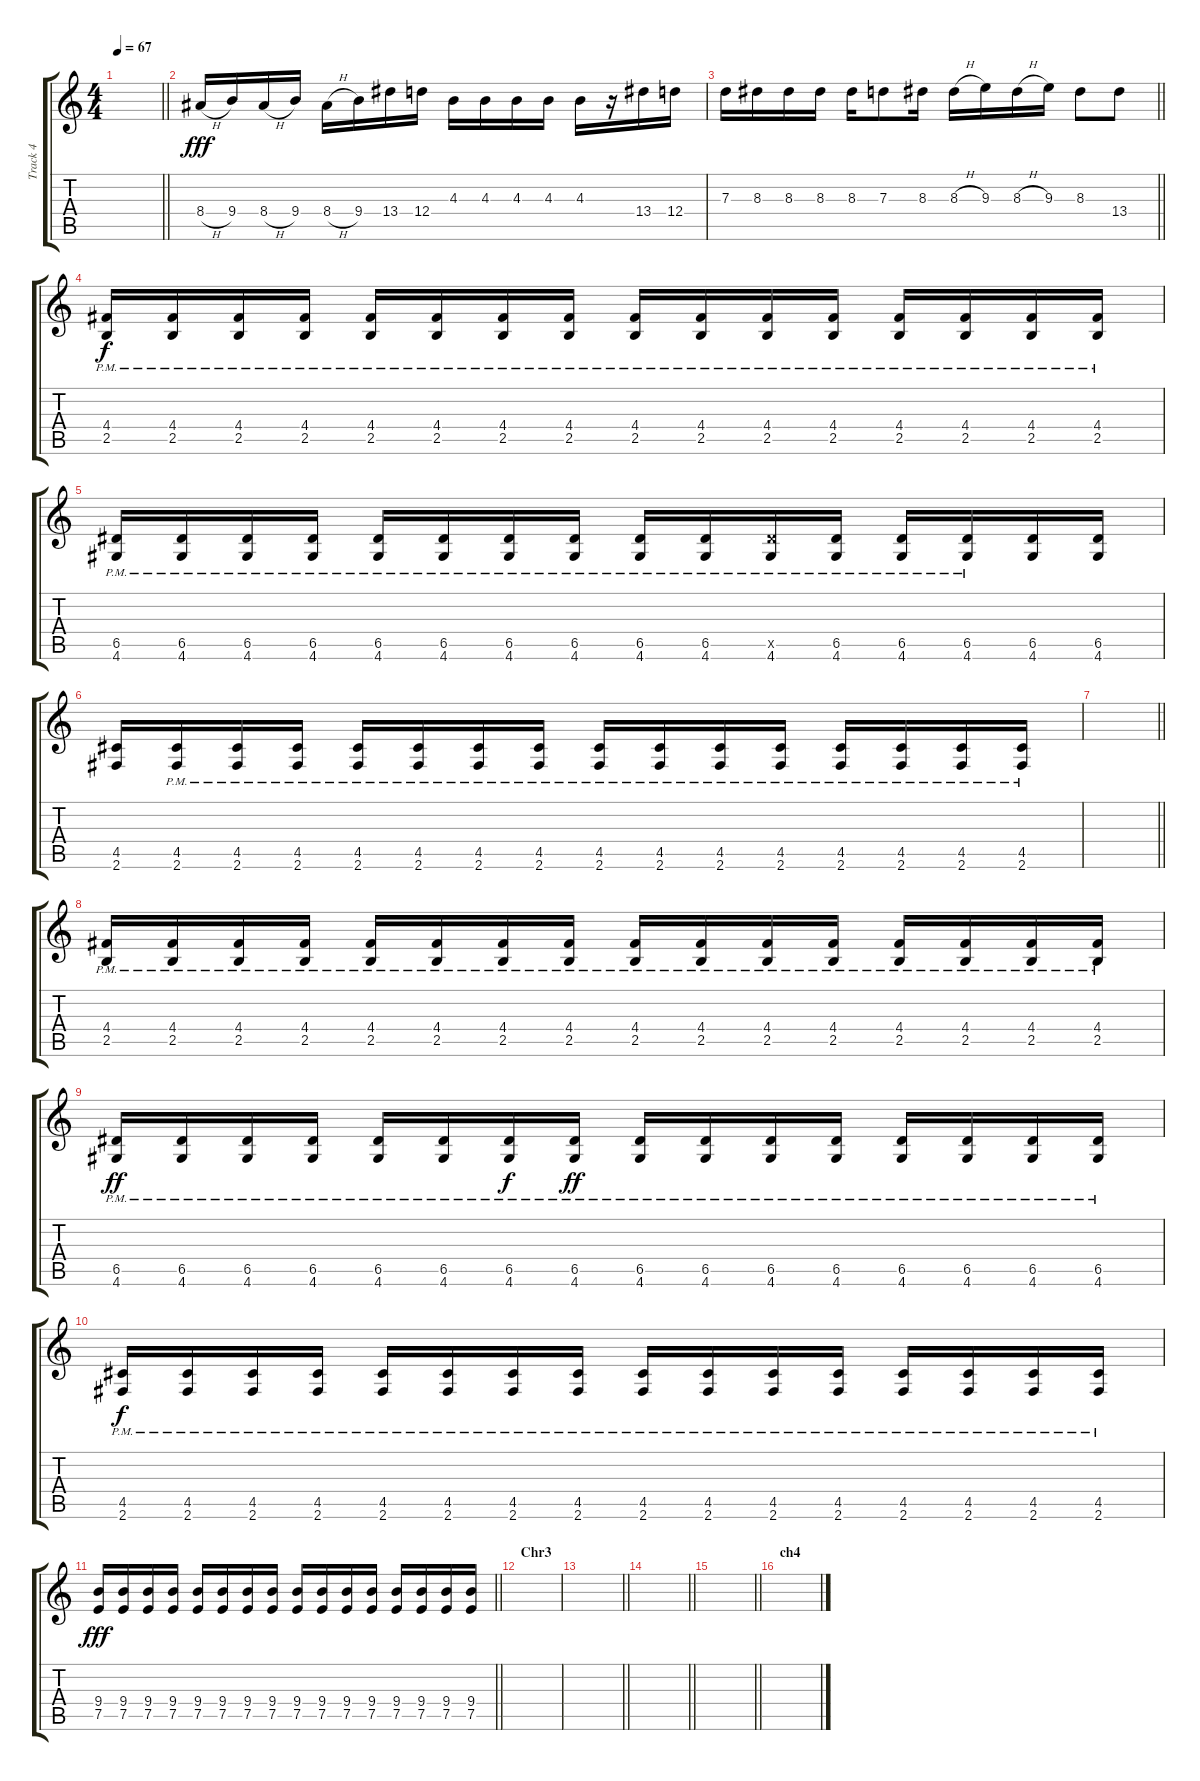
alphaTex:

\track ("Track 4" "Track 4") {instrument distortionguitar}
\staff {score tabs}
\tuning (E4 B3 G3 D3 A2 E2) {hide}
\ts (4 4)
\tempo 67
\clef g2
\barLineRight lightlight
\ks c
|
\section ("" "")
8.4{h}.16{dy fff} 9.4.16 8.4{h}.16 9.4.16 8.4{h}.16 9.4.16 13.4.16 12.4.16 4.3.16 4.3.16 4.3.16 4.3.16 4.3.16 r.16 13.4.16 12.4.16 |
\barLineRight lightlight
7.3.16 8.3.16 8.3.16 8.3.16 8.3.16 7.3.8 8.3.16 8.3{h}.16 9.3.16 8.3{h}.16 9.3.16 8.3.8 13.4.8 |
\section ("" "")
(4.4{pm} 2.5{pm}).16{dy f} (4.4{pm} 2.5{pm}).16 (4.4{pm} 2.5{pm}).16 (4.4{pm} 2.5{pm}).16 (4.4{pm} 2.5{pm}).16 (4.4{pm} 2.5{pm}).16 (4.4{pm} 2.5{pm}).16 (4.4{pm} 2.5{pm}).16 (4.4{pm} 2.5{pm}).16 (4.4{pm} 2.5{pm}).16 (4.4{pm} 2.5{pm}).16 (4.4{pm} 2.5{pm}).16 (4.4{pm} 2.5{pm}).16 (4.4{pm} 2.5{pm}).16 (4.4{pm} 2.5{pm}).16 (4.4{pm} 2.5{pm}).16 |
(6.5 4.6{pm}).16 (6.5 4.6{pm}).16 (6.5 4.6{pm}).16 (6.5 4.6{pm}).16 (6.5 4.6{pm}).16 (6.5 4.6{pm}).16 (6.5 4.6{pm}).16 (6.5 4.6{pm}).16 (6.5 4.6{pm}).16 (6.5 4.6{pm}).16 (6.5{x} 4.6{pm}).16 (6.5 4.6{pm}).16 (6.5 4.6{pm}).16 (6.5 4.6{pm}).16 (6.5 4.6).16 (6.5 4.6).16 |
(4.5 2.6).16 (4.5{pm} 2.6{pm}).16 (4.5{pm} 2.6{pm}).16 (4.5{pm} 2.6{pm}).16 (4.5{pm} 2.6{pm}).16 (4.5{pm} 2.6{pm}).16 (4.5{pm} 2.6{pm}).16 (4.5{pm} 2.6{pm}).16 (4.5{pm} 2.6{pm}).16 (4.5{pm} 2.6{pm}).16 (4.5{pm} 2.6{pm}).16 (4.5{pm} 2.6{pm}).16 (4.5{pm} 2.6{pm}).16 (4.5{pm} 2.6{pm}).16 (4.5{pm} 2.6{pm}).16 (4.5{pm} 2.6{pm}).16 |
\barLineRight lightlight
|
(4.4{pm} 2.5{pm}).16 (4.4{pm} 2.5{pm}).16 (4.4{pm} 2.5{pm}).16 (4.4{pm} 2.5{pm}).16 (4.4{pm} 2.5{pm}).16 (4.4{pm} 2.5{pm}).16 (4.4{pm} 2.5{pm}).16 (4.4{pm} 2.5{pm}).16 (4.4{pm} 2.5{pm}).16 (4.4{pm} 2.5{pm}).16 (4.4{pm} 2.5{pm}).16 (4.4{pm} 2.5{pm}).16 (4.4{pm} 2.5{pm}).16 (4.4{pm} 2.5{pm}).16 (4.4{pm} 2.5{pm}).16 (4.4{pm} 2.5{pm}).16 |
(6.5 4.6{pm}).16{dy ff} (6.5 4.6{pm}).16 (6.5 4.6{pm}).16 (6.5 4.6{pm}).16 (6.5 4.6{pm}).16 (6.5 4.6{pm}).16 (6.5 4.6{pm}).16{dy f} (6.5 4.6{pm}).16{dy ff} (6.5 4.6{pm}).16 (6.5 4.6{pm}).16 (6.5 4.6{pm}).16 (6.5 4.6{pm}).16 (6.5 4.6{pm}).16 (6.5 4.6{pm}).16 (6.5 4.6{pm}).16 (6.5 4.6{pm}).16 |
(4.5{pm} 2.6{pm}).16{dy f} (4.5{pm} 2.6{pm}).16 (4.5{pm} 2.6{pm}).16 (4.5{pm} 2.6{pm}).16 (4.5{pm} 2.6{pm}).16 (4.5{pm} 2.6{pm}).16 (4.5{pm} 2.6{pm}).16 (4.5{pm} 2.6{pm}).16 (4.5{pm} 2.6{pm}).16 (4.5{pm} 2.6{pm}).16 (4.5{pm} 2.6{pm}).16 (4.5{pm} 2.6{pm}).16 (4.5{pm} 2.6{pm}).16 (4.5{pm} 2.6{pm}).16 (4.5{pm} 2.6{pm}).16 (4.5{pm} 2.6{pm}).16 |
\barLineRight lightlight
(9.4 7.5).16{dy fff} (9.4 7.5).16 (9.4 7.5).16 (9.4 7.5).16 (9.4 7.5).16 (9.4 7.5).16 (9.4 7.5).16 (9.4 7.5).16 (9.4 7.5).16 (9.4 7.5).16 (9.4 7.5).16 (9.4 7.5).16 (9.4 7.5).16 (9.4 7.5).16 (9.4 7.5).16 (9.4 7.5).16 |
\section ("" "Chr3")
|
\barLineRight lightlight
|
\barLineRight lightlight
|
\barLineRight lightlight
|
\section ("" "ch4")
